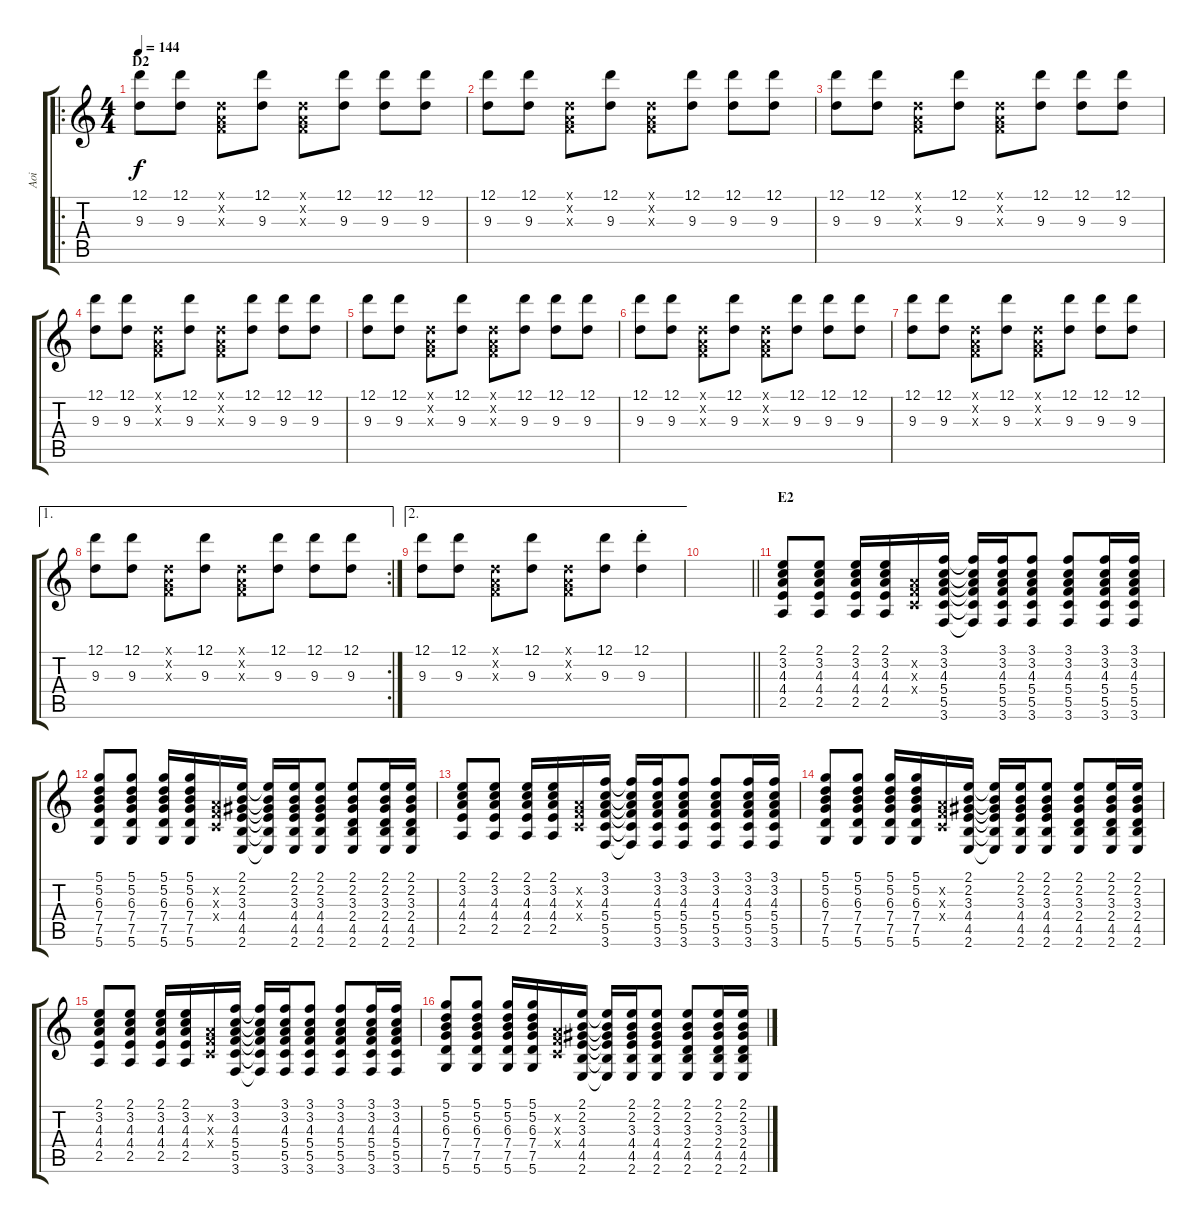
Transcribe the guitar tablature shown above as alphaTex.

\track ("Aoi" "Aoi") {instrument distortionguitar}
\staff {score tabs}
\tuning (D4 A3 F3 C3 G2 D2) {hide}
\ro
\ts (4 4)
\section ("" "D2")
\tempo 144
\clef g2
\ks c
(12.1 9.3).8{dy f} (12.1 9.3).8 (0.1{x} 0.2{x} 0.3{x}).8 (12.1 9.3).8 (0.1{x} 0.2{x} 0.3{x}).8 (12.1 9.3).8 (12.1 9.3).8 (12.1 9.3).8 |
(12.1 9.3).8 (12.1 9.3).8 (0.1{x} 0.2{x} 0.3{x}).8 (12.1 9.3).8 (0.1{x} 0.2{x} 0.3{x}).8 (12.1 9.3).8 (12.1 9.3).8 (12.1 9.3).8 |
(12.1 9.3).8 (12.1 9.3).8 (0.1{x} 0.2{x} 0.3{x}).8 (12.1 9.3).8 (0.1{x} 0.2{x} 0.3{x}).8 (12.1 9.3).8 (12.1 9.3).8 (12.1 9.3).8 |
(12.1 9.3).8 (12.1 9.3).8 (0.1{x} 0.2{x} 0.3{x}).8 (12.1 9.3).8 (0.1{x} 0.2{x} 0.3{x}).8 (12.1 9.3).8 (12.1 9.3).8 (12.1 9.3).8 |
(12.1 9.3).8 (12.1 9.3).8 (0.1{x} 0.2{x} 0.3{x}).8 (12.1 9.3).8 (0.1{x} 0.2{x} 0.3{x}).8 (12.1 9.3).8 (12.1 9.3).8 (12.1 9.3).8 |
(12.1 9.3).8 (12.1 9.3).8 (0.1{x} 0.2{x} 0.3{x}).8 (12.1 9.3).8 (0.1{x} 0.2{x} 0.3{x}).8 (12.1 9.3).8 (12.1 9.3).8 (12.1 9.3).8 |
(12.1 9.3).8 (12.1 9.3).8 (0.1{x} 0.2{x} 0.3{x}).8 (12.1 9.3).8 (0.1{x} 0.2{x} 0.3{x}).8 (12.1 9.3).8 (12.1 9.3).8 (12.1 9.3).8 |
\ae 1
\rc 2
(12.1 9.3).8 (12.1 9.3).8 (0.1{x} 0.2{x} 0.3{x}).8 (12.1 9.3).8 (0.1{x} 0.2{x} 0.3{x}).8 (12.1 9.3).8 (12.1 9.3).8 (12.1 9.3).8 |
\ae 2
(12.1 9.3).8 (12.1 9.3).8 (0.1{x} 0.2{x} 0.3{x}).8 (12.1 9.3).8 (0.1{x} 0.2{x} 0.3{x}).8 (12.1 9.3).8 (12.1 9.3{st}).4 |
\barLineRight lightlight
|
\section ("" "E2")
(2.1 3.2 4.3 4.4 2.5).8 (2.1 3.2 4.3 4.4 2.5).8 (2.1 3.2 4.3 4.4 2.5).16 (2.1 3.2 4.3 4.4 2.5).16 (0.2{x} 0.3{x} 0.4{x}).16 (3.1 3.2 4.3 5.4 5.5 3.6).16 (3.1{t} 3.2{t} 4.3{t} 5.4{t} 5.5{t} 3.6{t}).16 (3.1 3.2 4.3 5.4 5.5 3.6).16 (3.1 3.2 4.3 5.4 5.5 3.6).8 (3.1 3.2 4.3 5.4 5.5 3.6).8 (3.1 3.2 4.3 5.4 5.5 3.6).16 (3.1 3.2 4.3 5.4 5.5 3.6).16 |
(5.1 5.2 6.3 7.4 7.5 5.6).8 (5.1 5.2 6.3 7.4 7.5 5.6).8 (5.1 5.2 6.3 7.4 7.5 5.6).16 (5.1 5.2 6.3 7.4 7.5 5.6).16 (0.2{x} 0.3{x} 0.4{x}).16 (2.1 2.2 3.3 4.4 4.5 2.6).16 (2.1{t} 2.2{t} 3.3{t} 4.4{t} 4.5{t} 2.6{t}).16 (2.1 2.2 3.3 4.4 4.5 2.6).16 (2.1 2.2 3.3 4.4 4.5 2.6).8 (2.1 2.2 3.3 2.4 4.5 2.6).8 (2.1 2.2 3.3 2.4 4.5 2.6).16 (2.1 2.2 3.3 2.4 4.5 2.6).16 |
(2.1 3.2 4.3 4.4 2.5).8 (2.1 3.2 4.3 4.4 2.5).8 (2.1 3.2 4.3 4.4 2.5).16 (2.1 3.2 4.3 4.4 2.5).16 (0.2{x} 0.3{x} 0.4{x}).16 (3.1 3.2 4.3 5.4 5.5 3.6).16 (3.1{t} 3.2{t} 4.3{t} 5.4{t} 5.5{t} 3.6{t}).16 (3.1 3.2 4.3 5.4 5.5 3.6).16 (3.1 3.2 4.3 5.4 5.5 3.6).8 (3.1 3.2 4.3 5.4 5.5 3.6).8 (3.1 3.2 4.3 5.4 5.5 3.6).16 (3.1 3.2 4.3 5.4 5.5 3.6).16 |
(5.1 5.2 6.3 7.4 7.5 5.6).8 (5.1 5.2 6.3 7.4 7.5 5.6).8 (5.1 5.2 6.3 7.4 7.5 5.6).16 (5.1 5.2 6.3 7.4 7.5 5.6).16 (0.2{x} 0.3{x} 0.4{x}).16 (2.1 2.2 3.3 4.4 4.5 2.6).16 (2.1{t} 2.2{t} 3.3{t} 4.4{t} 4.5{t} 2.6{t}).16 (2.1 2.2 3.3 4.4 4.5 2.6).16 (2.1 2.2 3.3 4.4 4.5 2.6).8 (2.1 2.2 3.3 2.4 4.5 2.6).8 (2.1 2.2 3.3 2.4 4.5 2.6).16 (2.1 2.2 3.3 2.4 4.5 2.6).16 |
(2.1 3.2 4.3 4.4 2.5).8 (2.1 3.2 4.3 4.4 2.5).8 (2.1 3.2 4.3 4.4 2.5).16 (2.1 3.2 4.3 4.4 2.5).16 (0.2{x} 0.3{x} 0.4{x}).16 (3.1 3.2 4.3 5.4 5.5 3.6).16 (3.1{t} 3.2{t} 4.3{t} 5.4{t} 5.5{t} 3.6{t}).16 (3.1 3.2 4.3 5.4 5.5 3.6).16 (3.1 3.2 4.3 5.4 5.5 3.6).8 (3.1 3.2 4.3 5.4 5.5 3.6).8 (3.1 3.2 4.3 5.4 5.5 3.6).16 (3.1 3.2 4.3 5.4 5.5 3.6).16 |
(5.1 5.2 6.3 7.4 7.5 5.6).8 (5.1 5.2 6.3 7.4 7.5 5.6).8 (5.1 5.2 6.3 7.4 7.5 5.6).16 (5.1 5.2 6.3 7.4 7.5 5.6).16 (0.2{x} 0.3{x} 0.4{x}).16 (2.1 2.2 3.3 4.4 4.5 2.6).16 (2.1{t} 2.2{t} 3.3{t} 4.4{t} 4.5{t} 2.6{t}).16 (2.1 2.2 3.3 4.4 4.5 2.6).16 (2.1 2.2 3.3 4.4 4.5 2.6).8 (2.1 2.2 3.3 2.4 4.5 2.6).8 (2.1 2.2 3.3 2.4 4.5 2.6).16 (2.1 2.2 3.3 2.4 4.5 2.6).16
